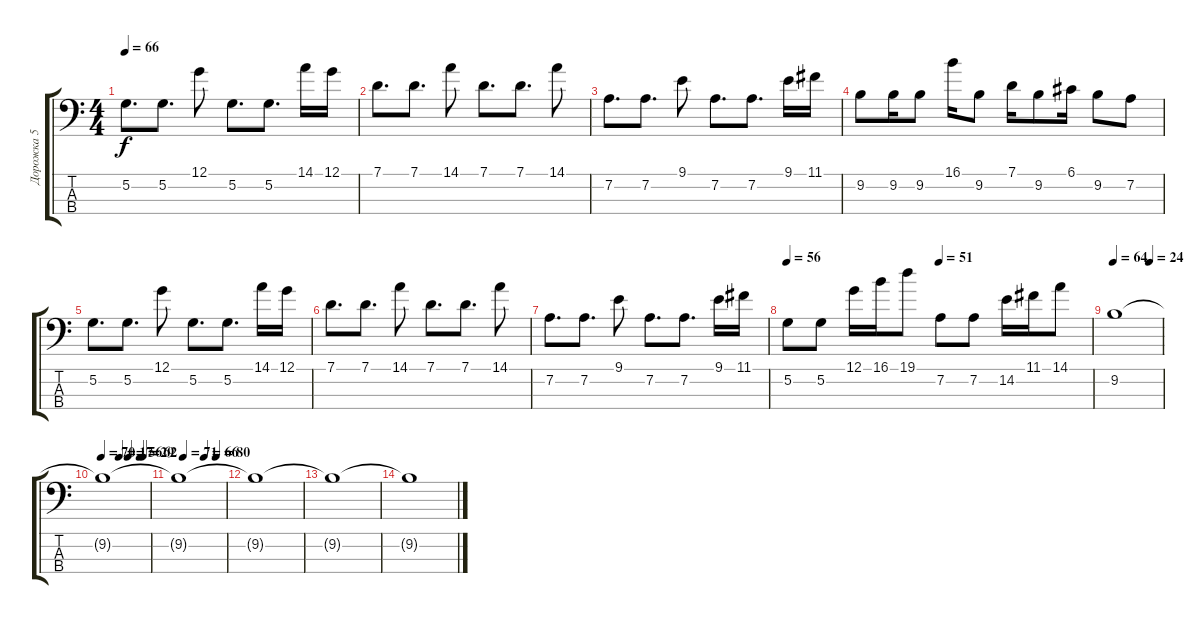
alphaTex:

\track ("Дорожка 5" "Дорожка 5") {instrument electricbassfinger}
\staff {score tabs}
\tuning (G2 D2 A1 E1) {hide}
\ts (4 4)
\tempo 66
\clef f4
\ks c
5.2.8{d dy f} 5.2.8{d} 12.1.8 5.2.8{d} 5.2.8{d} 14.1.16 12.1.16 |
7.1.8{d} 7.1.8{d} 14.1.8 7.1.8{d} 7.1.8{d} 14.1.8 |
7.2.8{d} 7.2.8{d} 9.1.8 7.2.8{d} 7.2.8{d} 9.1.16 11.1.16 |
9.2.8 9.2.16 9.2.8 16.1.16 9.2.8 7.1.16 9.2.8 6.1.16 9.2.8 7.2.8 |
5.2.8{d} 5.2.8{d} 12.1.8 5.2.8{d} 5.2.8{d} 14.1.16 12.1.16 |
7.1.8{d} 7.1.8{d} 14.1.8 7.1.8{d} 7.1.8{d} 14.1.8 |
7.2.8{d} 7.2.8{d} 9.1.8 7.2.8{d} 7.2.8{d} 9.1.16 11.1.16 |
\tempo 56
\tempo (51 0.5)
5.2.8 5.2.8 12.1.16 16.1.16 19.1.8 7.2.8 7.2.8 14.2.16 11.1.16 14.1.8 |
\tempo 64
\tempo (24 0.75)
9.2.1 |
\tempo 70
\tempo (17 0.375)
\tempo (56 0.5625)
\tempo (29 0.8125)
\tempo (62 0.875)
9.2{t}.1 |
\tempo (71 0.125)
\tempo (66 0.5625)
\tempo (80 0.8125)
9.2{t}.1 |
9.2{t}.1 |
9.2{t}.1 |
9.2{t}.1
